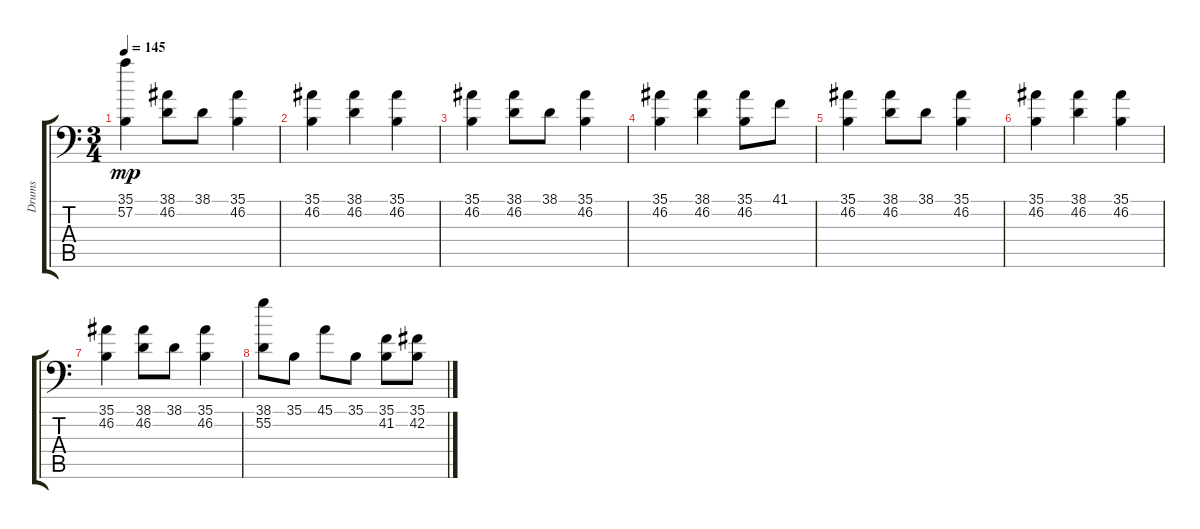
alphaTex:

\track ("Drums" "Drums") {instrument acousticgrandpiano}
\staff {score tabs}
\tuning (C-1 C-1 C-1 C-1 C-1 C-1) {hide}
\ts (3 4)
\tempo 145
\clef f4
\ks c
(35.1 57.2).4{dy mp} (38.1 46.2).8 38.1.8 (35.1 46.2).4 |
(35.1 46.2).4 (38.1 46.2).4 (35.1 46.2).4 |
(35.1 46.2).4 (38.1 46.2).8 38.1.8 (35.1 46.2).4 |
(35.1 46.2).4 (38.1 46.2).4 (35.1 46.2).8 41.1.8 |
(35.1 46.2).4 (38.1 46.2).8 38.1.8 (35.1 46.2).4 |
(35.1 46.2).4 (38.1 46.2).4 (35.1 46.2).4 |
(35.1 46.2).4 (38.1 46.2).8 38.1.8 (35.1 46.2).4 |
(38.1 55.2).8 35.1.8 45.1.8 35.1.8 (35.1 41.2).8 (35.1 42.2).8
